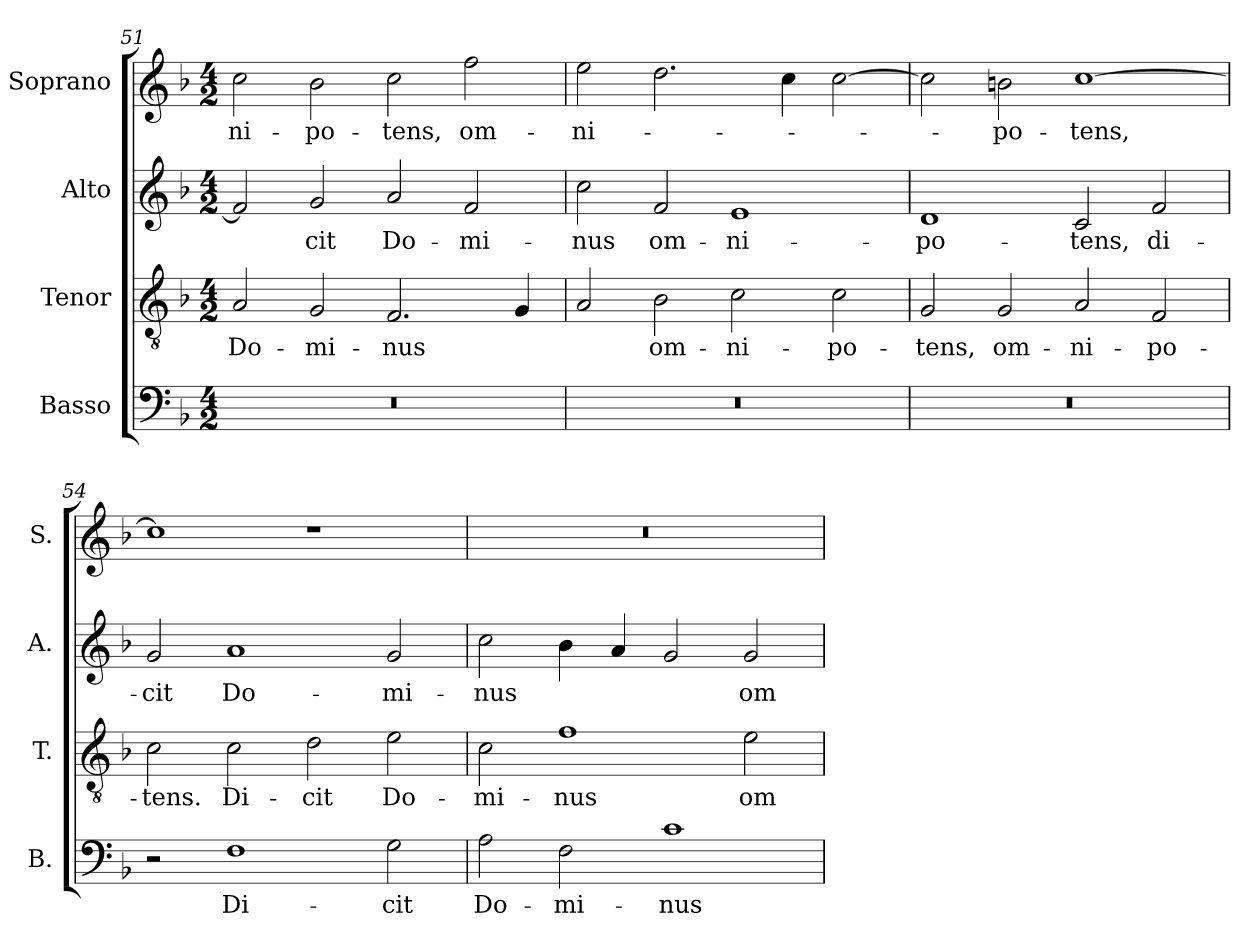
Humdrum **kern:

**kern	**text	**kern	**text	**kern	**text	**kern	**text
*part4	*part4	*part3	*part3	*part2	*part2	*part1	*part1
*staff4	*staff4	*staff3	*staff3	*staff2	*staff2	*staff1	*staff1
*I"Basso	*	*I"Tenor	*	*I"Alto	*	*I"Soprano	*
*I'B.	*	*I'T.	*	*I'A.	*	*I'S.	*
*clefF4	*	*clefGv2	*	*clefG2	*	*clefG2	*
*	*	*ITrd7c12	*	*	*	*	*
*k[b-]	*	*k[b-]	*	*k[b-]	*	*k[b-]	*
*F:	*	*F:	*	*F:	*	*F:	*
*M4/2	*	*M4/2	*	*M4/2	*	*M4/2	*
=51	=51	=51	=51	=51	=51	=51	=51
!LO:N:vis=1	!	!	!	!	!	!	!
!	!	!	!LO:LY:b:color=#000000	!	!	!	!
!	!	!	!	!	!	!	!LO:LY:b:color=#000000
0r	.	2AAi/	Do-	2fi/]	.	2cci\	-ni-
!	!	!	!LO:LY:b:color=#000000	!	!	!	!
!	!	!	!	!	!LO:LY:b:color=#000000	!	!
!	!	!	!	!	!	!	!LO:LY:b:color=#000000
.	.	2GGi/	-mi-	2gi/	-cit	2b-i\	-po-
!	!	!	!LO:LY:b:color=#000000	!	!	!	!
!	!	!	!	!	!LO:LY:b:color=#000000	!	!
!	!	!	!	!	!	!	!LO:LY:b:color=#000000
.	.	2.FFi/	-nus	2ai/	Do-	2cci\	-tens,
!	!	!	!	!	!LO:LY:b:color=#000000	!	!
!	!	!	!	!	!	!	!LO:LY:b:color=#000000
.	.	.	.	2fi/	-mi-	2ffi\	om-
.	.	4GGi/	.	.	.	.	.
!!LO:LB:g=z
=52	=52	=52	=52	=52	=52	=52	=52
!LO:N:vis=1	!	!	!	!	!	!	!
!	!	!	!	!	!LO:LY:b:color=#000000	!	!
!	!	!	!	!	!	!	!LO:LY:b:color=#000000
0r	.	2AAi/	.	2cci\	-nus	2eei\	-ni-
!	!	!	!LO:LY:b:color=#000000	!	!	!	!
!	!	!	!	!	!LO:LY:b:color=#000000	!	!
.	.	2BB-i\	om-	2fi/	om-	2.ddi\	.
!	!	!	!LO:LY:b:color=#000000	!	!	!	!
!	!	!	!	!	!LO:LY:b:color=#000000	!	!
.	.	2Ci\	-ni-	1ei	-ni-	.	.
.	.	.	.	.	.	4cci\	.
!	!	!	!LO:LY:b:color=#000000	!	!	!	!
.	.	2Ci\	-po-	.	.	[2cci\	.
=53	=53	=53	=53	=53	=53	=53	=53
!LO:N:vis=1	!	!	!	!	!	!	!
!	!	!	!LO:LY:b:color=#000000	!	!	!	!
!	!	!	!	!	!LO:LY:b:color=#000000	!	!
0r	.	2GGi/	-tens,	1di	-po-	2cci\]	.
!	!	!	!LO:LY:b:color=#000000	!	!	!	!
!	!	!	!	!	!	!	!LO:LY:b:color=#000000
.	.	2GGi/	om-	.	.	2bni\	-po-
!	!	!	!LO:LY:b:color=#000000	!	!	!	!
!	!	!	!	!	!LO:LY:b:color=#000000	!	!
!	!	!	!	!	!	!	!LO:LY:b:color=#000000
.	.	2AAi/	-ni-	2ci/	-tens,	[1cci	-tens,
!	!	!	!LO:LY:b:color=#000000	!	!	!	!
!	!	!	!	!	!LO:LY:b:color=#000000	!	!
.	.	2FFi/	-po-	2fi/	di-	.	.
=54	=54	=54	=54	=54	=54	=54	=54
!	!	!	!LO:LY:b:color=#000000	!	!	!	!
!	!	!	!	!	!LO:LY:b:color=#000000	!	!
2r	.	2Ci\	-tens.	2gi/	-cit	1cci]	.
!	!LO:LY:b:color=#000000	!	!	!	!	!	!
!	!	!	!LO:LY:b:color=#000000	!	!	!	!
!	!	!	!	!	!LO:LY:b:color=#000000	!	!
1Fi	Di-	2Ci\	Di-	1ai	Do-	.	.
!	!	!	!LO:LY:b:color=#000000	!	!	!	!
.	.	2Di\	-cit	.	.	1r	.
!	!LO:LY:b:color=#000000	!	!	!	!	!	!
!	!	!	!LO:LY:b:color=#000000	!	!	!	!
!	!	!	!	!	!LO:LY:b:color=#000000	!	!
2Gi\	-cit	2Ei\	Do-	2gi/	-mi-	.	.
=55	=55	=55	=55	=55	=55	=55	=55
!	!LO:LY:b:color=#000000	!	!	!	!	!	!
!	!	!	!LO:LY:b:color=#000000	!	!	!	!
!	!	!	!	!	!LO:LY:b:color=#000000	!LO:N:vis=1	!
2Ai\	Do-	2Ci\	-mi-	2cci\	-nus	0r	.
!	!LO:LY:b:color=#000000	!	!	!	!	!	!
!	!	!	!LO:LY:b:color=#000000	!	!	!	!
2Fi\	-mi-	1Fi	-nus	4b-i\	.	.	.
.	.	.	.	4ai/	.	.	.
!	!LO:LY:b:color=#000000	!	!	!	!	!	!
1ci	-nus	.	.	2gi/	.	.	.
!	!	!	!LO:LY:b:color=#000000	!	!	!	!
!	!	!	!	!	!LO:LY:b:color=#000000	!	!
.	.	2Ei\	om-	2gi/	om-	.	.
=	=	=	=	=	=	=	=
*-	*-	*-	*-	*-	*-	*-	*-
